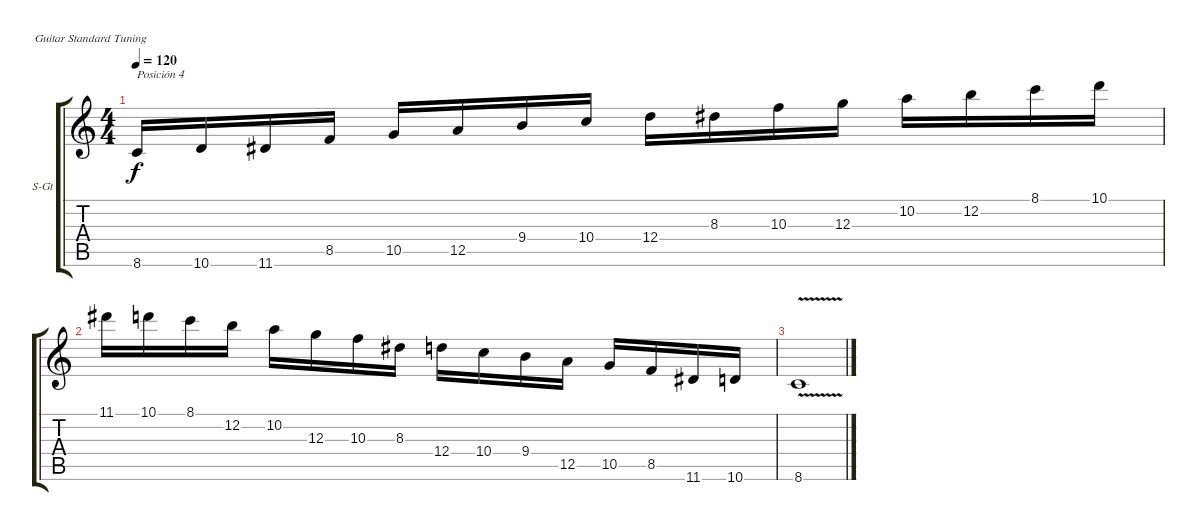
\defaultSystemsLayout 4
\bracketExtendMode groupsimilarinstruments
\firstSystemTrackNameOrientation horizontal
\otherSystemsTrackNameOrientation horizontal
\track ("Steel Guitar" "S-Gt") {instrument acousticguitarsteel}
\staff {score tabs}
\tuning (E4 B3 G3 D3 A2 E2)
\ts (4 4)
\tempo 120
\clef g2
\ks c
8.6.16{txt "Posición 4" dy f instrument acousticguitarsteel} 10.6.16 11.6.16 8.5.16 10.5.16 12.5.16 9.4.16 10.4.16 12.4.16 8.3.16 10.3.16 12.3.16 10.2.16 12.2.16 8.1.16 10.1.16 |
11.1.16 10.1.16 8.1.16 12.2.16 10.2.16 12.3.16 10.3.16 8.3.16 12.4.16 10.4.16 9.4.16 12.5.16 10.5.16 8.5.16 11.6.16 10.6.16 |
8.6{v}.1
